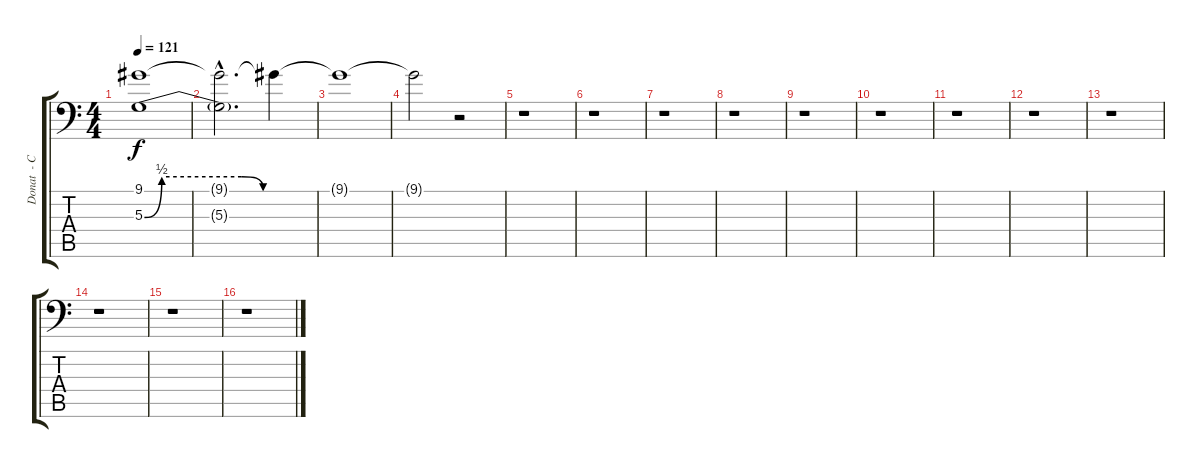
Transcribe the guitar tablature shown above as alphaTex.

\track ("Donat  - Chant" "Donat  - C") {instrument cello}
\staff {score tabs}
\tuning (B3 Gb3 D3 A2 E2 A1) {hide}
\ts (4 4)
\section ("" "")
\tempo 121
\clef f4
\ks c
(9.1 5.3{be (custom 0 0 8 2 45 2 55 0 60 0)}).1{dy f volume 16 balance 8 instrument cello} |
(9.1{hac t} 5.3{hac t}).2{d} 9.1{t}.4 |
9.1{t}.1 |
9.1{t}.2 r.2 |
r.1 |
r.1 |
r.1 |
r.1 |
\section ("" "")
r.1 |
r.1 |
r.1 |
r.1 |
r.1 |
r.1 |
r.1 |
r.1
